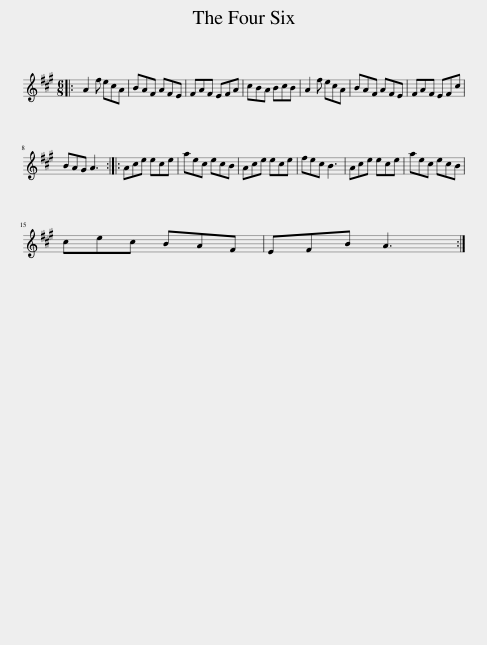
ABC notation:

X:1
L:1/8
M:6/8
I:linebreak $
K:A
V:1 treble
V:1
|: A2 f ecA | BAF AFE | FAF EFA | cBA BcB | A2 f ecA | %5
 BAF AFE | FAF EFc |$ BAG A3 :: Ace ece | aec ecB | %10
 Ace ece | fec B3 | Ace ece | aec ecB |$ cec BAF | %15
 EFB A3 :| %16
